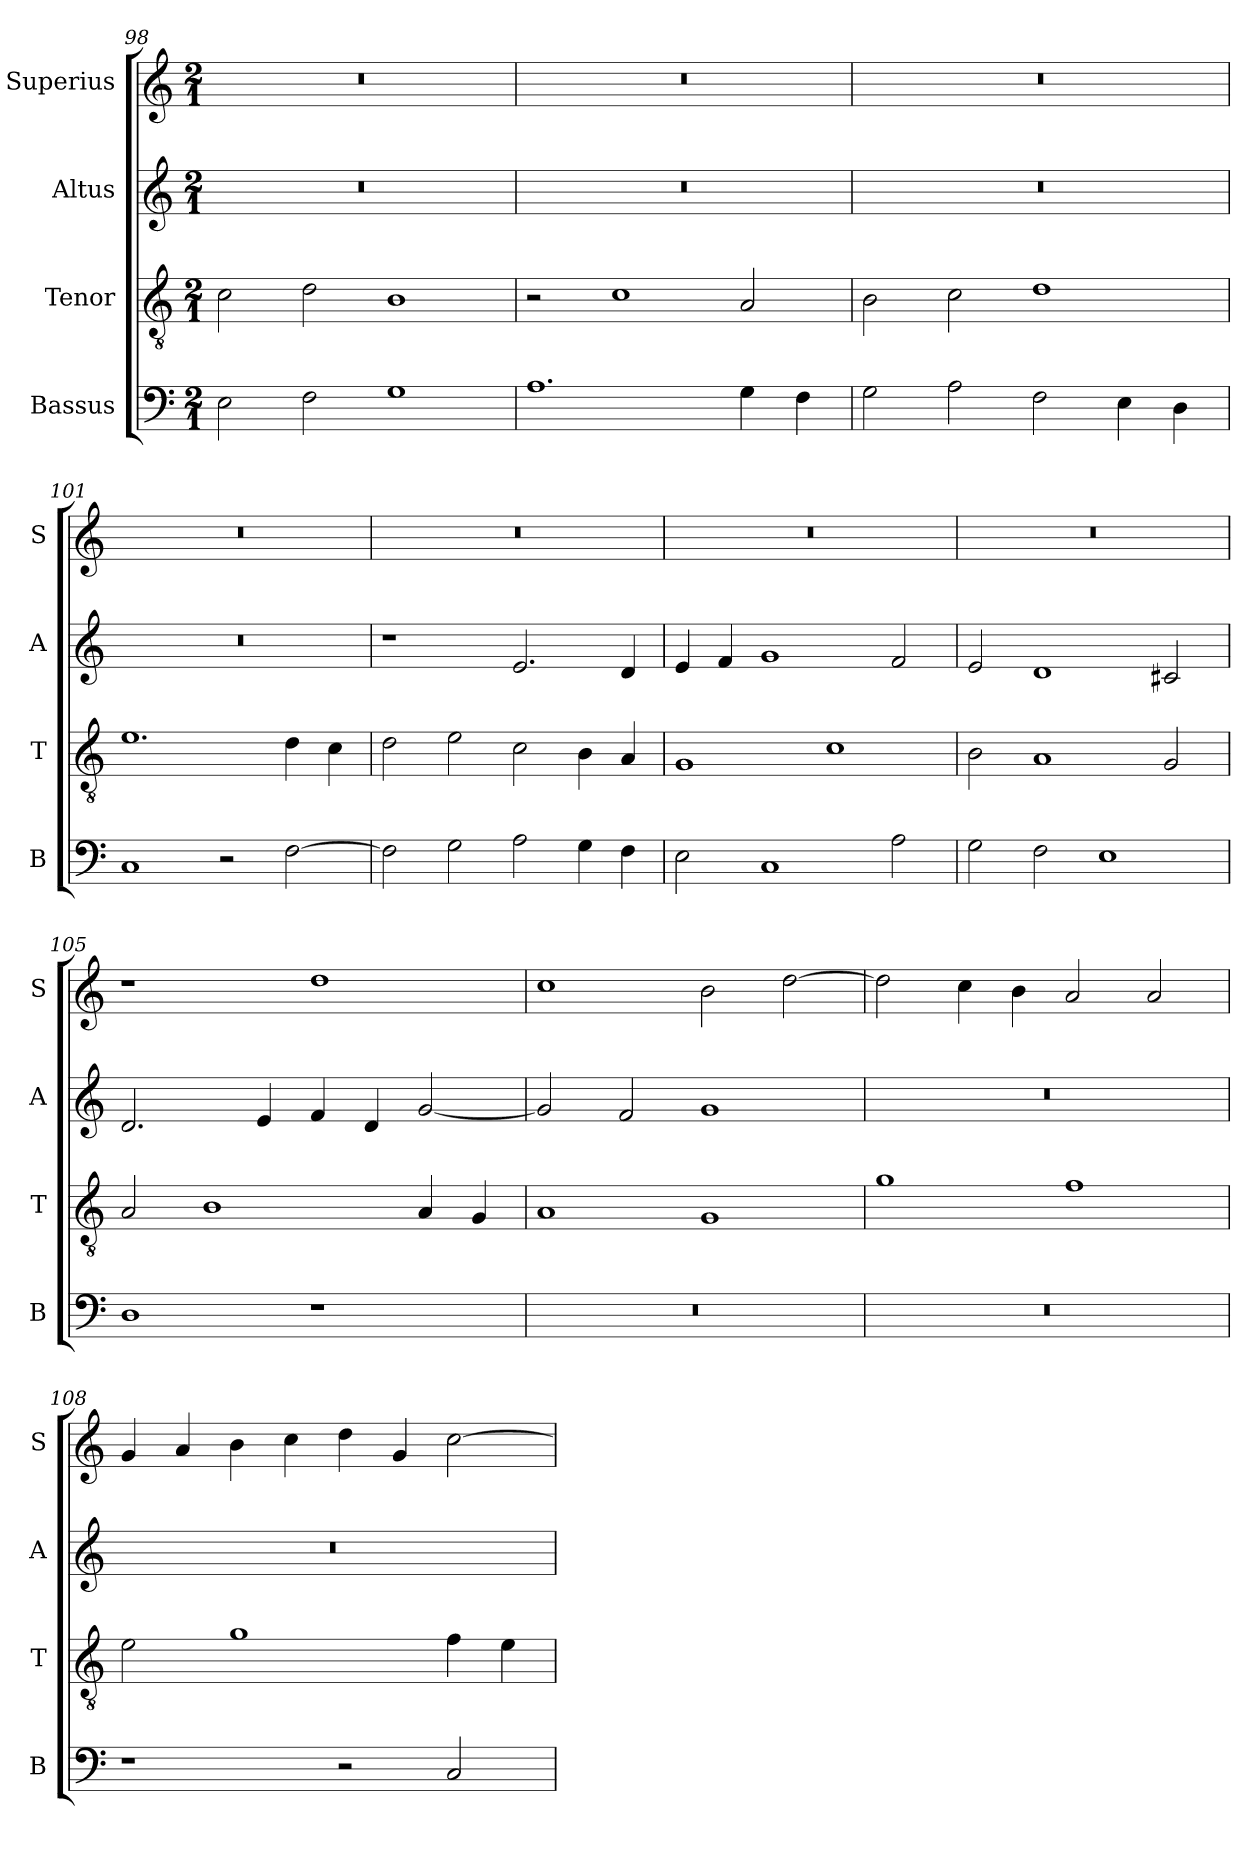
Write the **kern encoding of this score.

**kern	**kern	**kern	**kern
*part4	*part3	*part2	*part1
*staff4	*staff3	*staff2	*staff1
*I"Bassus	*I"Tenor	*I"Altus	*I"Superius
*I'B	*I'T	*I'A	*I'S
*clefF4	*clefGv2	*clefG2	*clefG2
*k[]	*k[]	*k[]	*k[]
*C:	*C:	*C:	*C:
*M2/1	*M2/1	*M2/1	*M2/1
=98	=98	=98	=98
2E	2c	0r	0r
2F	2d	.	.
1G	1B	.	.
=99	=99	=99	=99
1.A	2r	0r	0r
.	1c	.	.
4G	2A	.	.
4F	.	.	.
=100	=100	=100	=100
2G	2B	0r	0r
2A	2c	.	.
2F	1d	.	.
4E	.	.	.
4D	.	.	.
=101	=101	=101	=101
1C	1.e	0r	0r
2r	.	.	.
[2F	4d	.	.
.	4c	.	.
=102	=102	=102	=102
2F]	2d	1r	0r
2G	2e	.	.
2A	2c	2.e	.
4G	4B	.	.
4F	4A	4d	.
=103	=103	=103	=103
2E	1G	4e	0r
.	.	4f	.
1C	.	1g	.
.	1c	.	.
2A	.	2f	.
=104	=104	=104	=104
2G	2B	2e	0r
2F	1A	1d	.
1E	.	.	.
.	2G	2c#X	.
=105	=105	=105	=105
1D	2A	2.d	1r
.	1B	.	.
.	.	4e	.
1r	.	4f	1dd
.	.	4d	.
.	4A	[2g	.
.	4G	.	.
=106	=106	=106	=106
0r	1A	2g]	1cc
.	.	2f	.
.	1G	1g	2b
.	.	.	[2dd
=107	=107	=107	=107
0r	1g	0r	2dd]
.	.	.	4cc
.	.	.	4b
.	1f	.	2a
.	.	.	2a
=108	=108	=108	=108
1r	2e	0r	4g
.	.	.	4a
.	1g	.	4b
.	.	.	4cc
2r	.	.	4dd
.	.	.	4g
2C	4f	.	[2cc
.	4e	.	.
=	=	=	=
*-	*-	*-	*-
